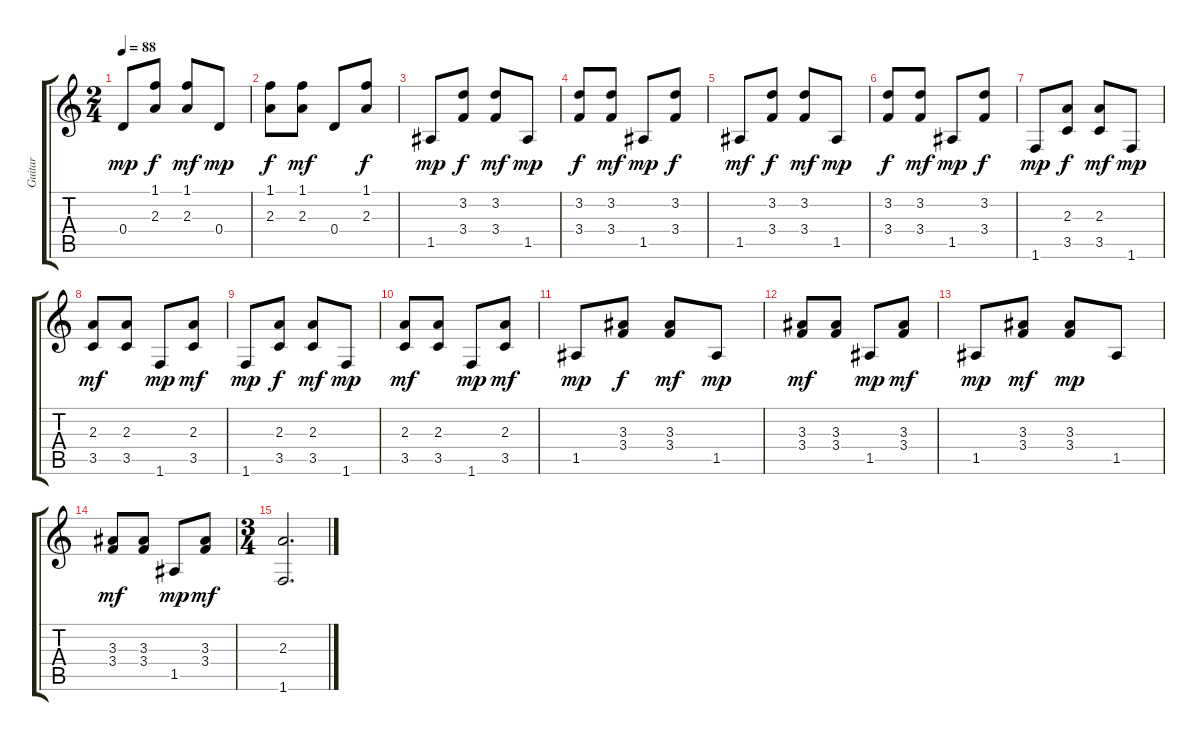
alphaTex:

\track ("Guitar" "Guitar") {instrument acousticguitarnylon}
\staff {score tabs}
\tuning (E4 B3 G3 D3 A2 E2) {hide}
\ts (2 4)
\tempo 88
\clef g2
\ks c
0.4.8{dy mp} (1.1 2.3).8{dy f} (1.1 2.3).8{dy mf} 0.4.8{dy mp} |
(1.1 2.3).8{dy f} (1.1 2.3).8{dy mf} 0.4.8 (1.1 2.3).8{dy f} |
1.5.8{dy mp} (3.2 3.4).8{dy f} (3.2 3.4).8{dy mf} 1.5.8{dy mp} |
(3.2 3.4).8{dy f} (3.2 3.4).8{dy mf} 1.5.8{dy mp} (3.2 3.4).8{dy f} |
1.5.8{dy mf} (3.2 3.4).8{dy f} (3.2 3.4).8{dy mf} 1.5.8{dy mp} |
(3.2 3.4).8{dy f} (3.2 3.4).8{dy mf} 1.5.8{dy mp} (3.2 3.4).8{dy f} |
1.6.8{dy mp} (2.3 3.5).8{dy f} (2.3 3.5).8{dy mf} 1.6.8{dy mp} |
(2.3 3.5).8{dy mf} (2.3 3.5).8 1.6.8{dy mp} (2.3 3.5).8{dy mf} |
1.6.8{dy mp} (2.3 3.5).8{dy f} (2.3 3.5).8{dy mf} 1.6.8{dy mp} |
(2.3 3.5).8{dy mf} (2.3 3.5).8 1.6.8{dy mp} (2.3 3.5).8{dy mf} |
1.5.8{dy mp} (3.3 3.4).8{dy f} (3.3 3.4).8{dy mf} 1.5.8{dy mp} |
(3.3 3.4).8{dy mf} (3.3 3.4).8 1.5.8{dy mp} (3.3 3.4).8{dy mf} |
1.5.8{dy mp} (3.3 3.4).8{dy mf} (3.3 3.4).8{dy mp} 1.5.8 |
(3.3 3.4).8{dy mf} (3.3 3.4).8 1.5.8{dy mp} (3.3 3.4).8{dy mf} |
\ts (3 4)
(2.3 1.6).2{d}
